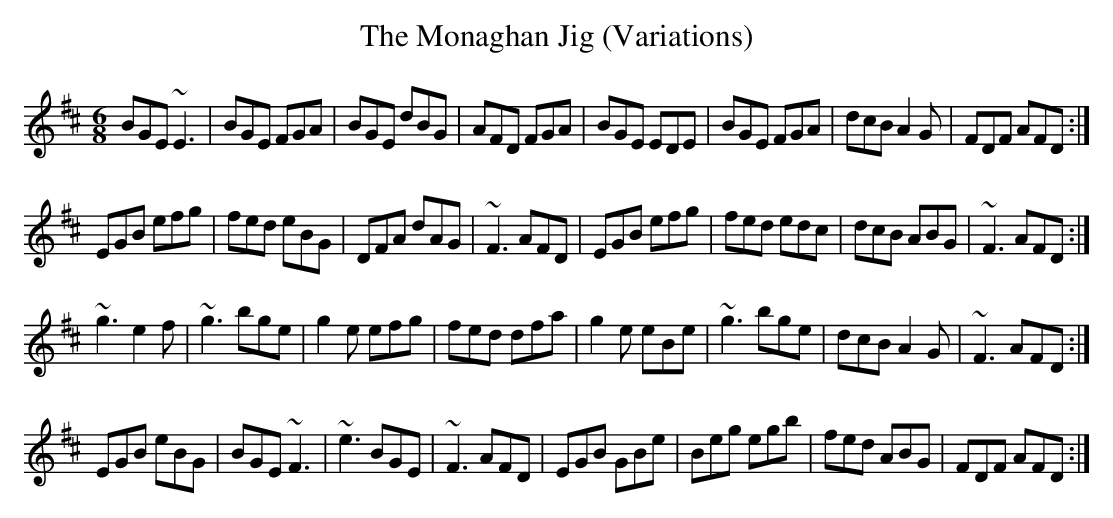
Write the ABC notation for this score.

X:1
T:The Monaghan Jig (Variations)
M:6/8
L:1/8
K:Edor
BGE ~E3|BGE FGA|BGE dBG|AFD FGA|BGE EDE|BGE FGA|dcB A2G|FDF AFD:|
EGB efg|fed eBG|DFA dAG|~F3 AFD|EGB efg|fed edc|dcB ABG|~F3 AFD:|
~g3 e2f|~g3 bge|g2e efg|fed dfa|g2e eBe|~g3 bge|dcB A2G|~F3 AFD:|
EGB eBG|BGE ~F3|~e3 BGE|~F3 AFD|EGB GBe|Beg egb|fed ABG|FDF AFD:|
